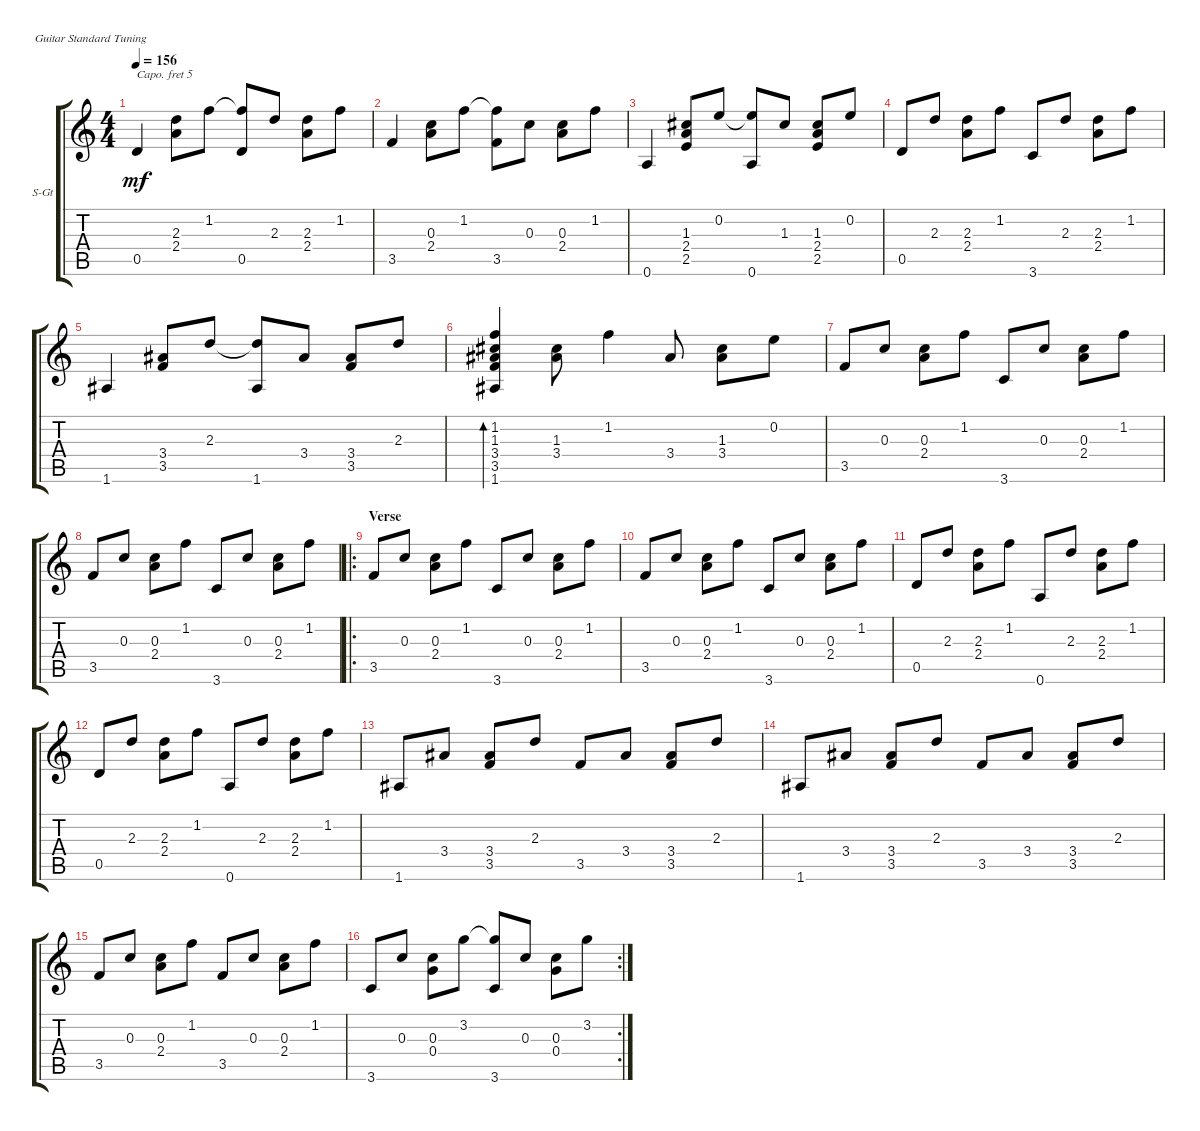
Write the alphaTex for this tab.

\defaultSystemsLayout 4
\bracketExtendMode groupsimilarinstruments
\firstSystemTrackNameOrientation horizontal
\otherSystemsTrackNameOrientation horizontal
\track ("Steel Guitar" "S-Gt") {instrument acousticguitarsteel}
\staff {score tabs}
\capo 5
\tuning (E4 B3 G3 D3 A2 E2)
\ts (4 4)
\tempo 156
\clef g2
\ks c
0.5.4{dy mf} (2.3 2.4).8 1.2.8 (1.2{t} 0.5).8 2.3.8 (2.3 2.4).8 1.2.8 |
3.5.4 (2.4 0.3).8 1.2.8 (3.5 1.2{t}).8 0.3.8 (0.3 2.4).8 1.2.8 |
0.6.4 (2.4 1.3 2.5).8 0.2.8 (0.6 0.2{t}).8 1.3.8 (2.4 2.5 1.3).8 0.2.8 |
0.5.8 2.3.8 (2.3 2.4).8 1.2.8 3.6.8 2.3.8 (2.3 2.4).8 1.2.8 |
1.6.4 (3.4 3.5).8 2.3.8 (2.3{t} 1.6).8 3.4.8 (3.4 3.5).8 2.3.8 |
(1.6 3.5 3.4 1.3 1.2).4{bd 83} (3.4 1.3).8 1.2.4 3.4.8 (1.3 3.4).8 0.2.8 |
3.5.8 0.3.8 (0.3 2.4).8 1.2.8 3.6.8 0.3.8 (0.3 2.4).8 1.2.8 |
3.5.8 0.3.8 (0.3 2.4).8 1.2.8 3.6.8 0.3.8 (0.3 2.4).8 1.2.8 |
\ro
\section ("" "Verse")
3.5.8 0.3.8 (0.3 2.4).8 1.2.8 3.6.8 0.3.8 (0.3 2.4).8 1.2.8 |
3.5.8 0.3.8 (0.3 2.4).8 1.2.8 3.6.8 0.3.8 (0.3 2.4).8 1.2.8 |
0.5.8 2.3.8 (2.3 2.4).8 1.2.8 0.6.8 2.3.8 (2.3 2.4).8 1.2.8 |
0.5.8 2.3.8 (2.3 2.4).8 1.2.8 0.6.8 2.3.8 (2.3 2.4).8 1.2.8 |
1.6.8 3.4.8 (3.4 3.5).8 2.3.8 3.5.8 3.4.8 (3.4 3.5).8 2.3.8 |
1.6.8 3.4.8 (3.4 3.5).8 2.3.8 3.5.8 3.4.8 (3.4 3.5).8 2.3.8 |
3.5.8 0.3.8 (0.3 2.4).8 1.2.8 3.5.8 0.3.8 (0.3 2.4).8 1.2.8 |
\rc 2
3.6.8 0.3.8 (0.4 0.3).8 3.2.8 (3.2{t} 3.6).8 0.3.8 (0.3 0.4).8 3.2.8
